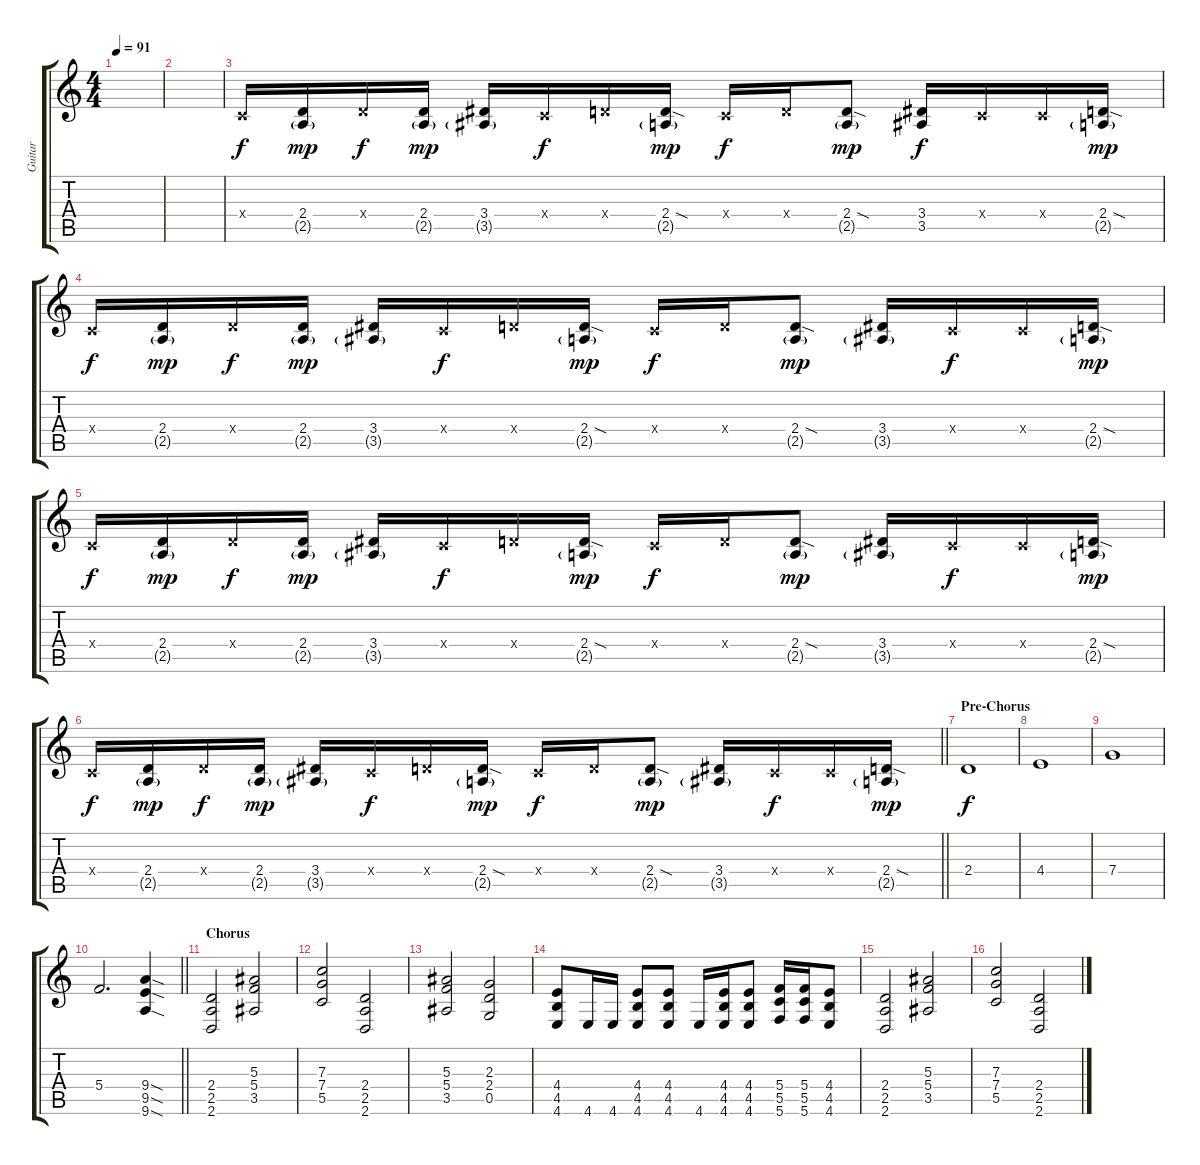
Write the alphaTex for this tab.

\track ("Guitar " "Guitar ") {instrument distortionguitar}
\staff {score tabs}
\tuning (D4 A3 F3 C3 G2 C2) {hide}
\ts (4 4)
\tempo 91
\clef g2
\ks c
|
|
0.4{x}.16{instrument overdrivenguitar} (2.4 2.5{g}).16{dy mp} 2.4{x}.16{dy f} (2.4 2.5{g}).16{dy mp} (3.4 3.5{g}).16 0.4{x}.16{dy f} 2.4{x}.16 (2.4{sod} 2.5{g}).16{dy mp} 0.4{x}.16{dy f} 2.4{x}.16 (2.4{sod} 2.5{g}).8{dy mp} (3.4 3.5).16{dy f} 0.4{x}.16 0.4{x}.16 (2.4{sod} 2.5{g}).16{dy mp} |
0.4{x}.16{dy f instrument overdrivenguitar} (2.4 2.5{g}).16{dy mp} 2.4{x}.16{dy f} (2.4 2.5{g}).16{dy mp} (3.4 3.5{g}).16 0.4{x}.16{dy f} 2.4{x}.16 (2.4{sod} 2.5{g}).16{dy mp} 0.4{x}.16{dy f} 2.4{x}.16 (2.4{sod} 2.5{g}).8{dy mp} (3.4 3.5{g}).16 0.4{x}.16{dy f} 0.4{x}.16 (2.4{sod} 2.5{g}).16{dy mp} |
0.4{x}.16{dy f instrument overdrivenguitar} (2.4 2.5{g}).16{dy mp} 2.4{x}.16{dy f} (2.4 2.5{g}).16{dy mp} (3.4 3.5{g}).16 0.4{x}.16{dy f} 2.4{x}.16 (2.4{sod} 2.5{g}).16{dy mp} 0.4{x}.16{dy f} 2.4{x}.16 (2.4{sod} 2.5{g}).8{dy mp} (3.4 3.5{g}).16 0.4{x}.16{dy f} 0.4{x}.16 (2.4{sod} 2.5{g}).16{dy mp} |
\barLineRight lightlight
0.4{x}.16{dy f instrument overdrivenguitar} (2.4 2.5{g}).16{dy mp} 2.4{x}.16{dy f} (2.4 2.5{g}).16{dy mp} (3.4 3.5{g}).16 0.4{x}.16{dy f} 2.4{x}.16 (2.4{sod} 2.5{g}).16{dy mp} 0.4{x}.16{dy f} 2.4{x}.16 (2.4{sod} 2.5{g}).8{dy mp} (3.4 3.5{g}).16 0.4{x}.16{dy f} 0.4{x}.16 (2.4{sod} 2.5{g}).16{dy mp} |
\section ("" "Pre-Chorus")
2.4.1{dy f instrument distortionguitar} |
4.4.1 |
7.4.1 |
\barLineRight lightlight
5.4.2{d} (9.4{sod} 9.5{sod} 9.6{sod}).4 |
\section ("" "Chorus")
(2.4 2.5 2.6).2 (5.3 5.4 3.5).2 |
(7.3 7.4 5.5).2 (2.4 2.5 2.6).2 |
(5.3 5.4 3.5).2 (2.3 2.4 0.5).2 |
(4.4 4.5 4.6).8 4.6.16 4.6.16 (4.4 4.5 4.6).8 (4.4 4.5 4.6).8 4.6.16 (4.4 4.5 4.6).16 (4.4 4.5 4.6).8 (5.4 5.5 5.6).16 (5.4 5.5 5.6).16 (4.4 4.5 4.6).8 |
(2.4 2.5 2.6).2 (5.3 5.4 3.5).2 |
(7.3 7.4 5.5).2 (2.4 2.5 2.6).2
